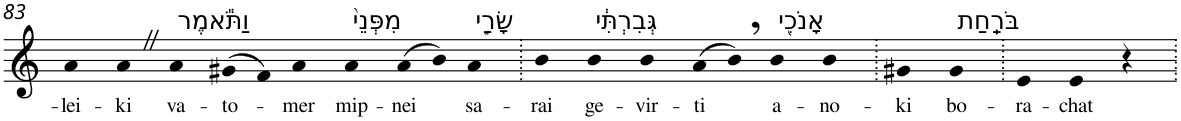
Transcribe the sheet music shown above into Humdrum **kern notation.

**kern	**text
*part1	*part1
*staff1	*staff1
*I"Piano	*
*I'Pno	*
!!LO:PB:g=z
*clefG2	*
*k[]	*
=83	=83
!	!LO:LY:b
4a	-lei-
!	!LO:LY:b
4aZ	-ki
!LO:TX:a:t=וַתֹּ֕אמֶר	!
!	!LO:LY:b
4a	va-
!	!LO:LY:b
(>8g#X	-to-
8f)	.
!	!LO:LY:b
4a	-mer
!LO:TX:a:t=מִפְּנֵי֙	!
!	!LO:LY:b
4a	mip-
!	!LO:LY:b
(>8a	-nei
8b)	.
!LO:TX:a:t=שָׂרַ֣י	!
!	!LO:LY:b
4a	sa-
=84.	=84.
!	!LO:LY:b
4b	-rai
!LO:TX:a:t=גְּבִרְתִּ֔י	!
!	!LO:LY:b
4b	ge-
!	!LO:LY:b
4b	-vir-
!	!LO:LY:b
(>8a	-ti
8b,)	.
!LO:TX:a:t=אָנֹכִ֖י	!
!	!LO:LY:b
4b	a-
!	!LO:LY:b
4b	-no-
=85.	=85.
!	!LO:LY:b
4g#X	-ki
!LO:TX:a:t=בֹּרַֽחַת	!
!	!LO:LY:b
4g#	bo-
=86.	=86.
!	!LO:LY:b
4e	-ra-
!	!LO:LY:b
4e	-chat
4r	.
=.	=.
*-	*-
